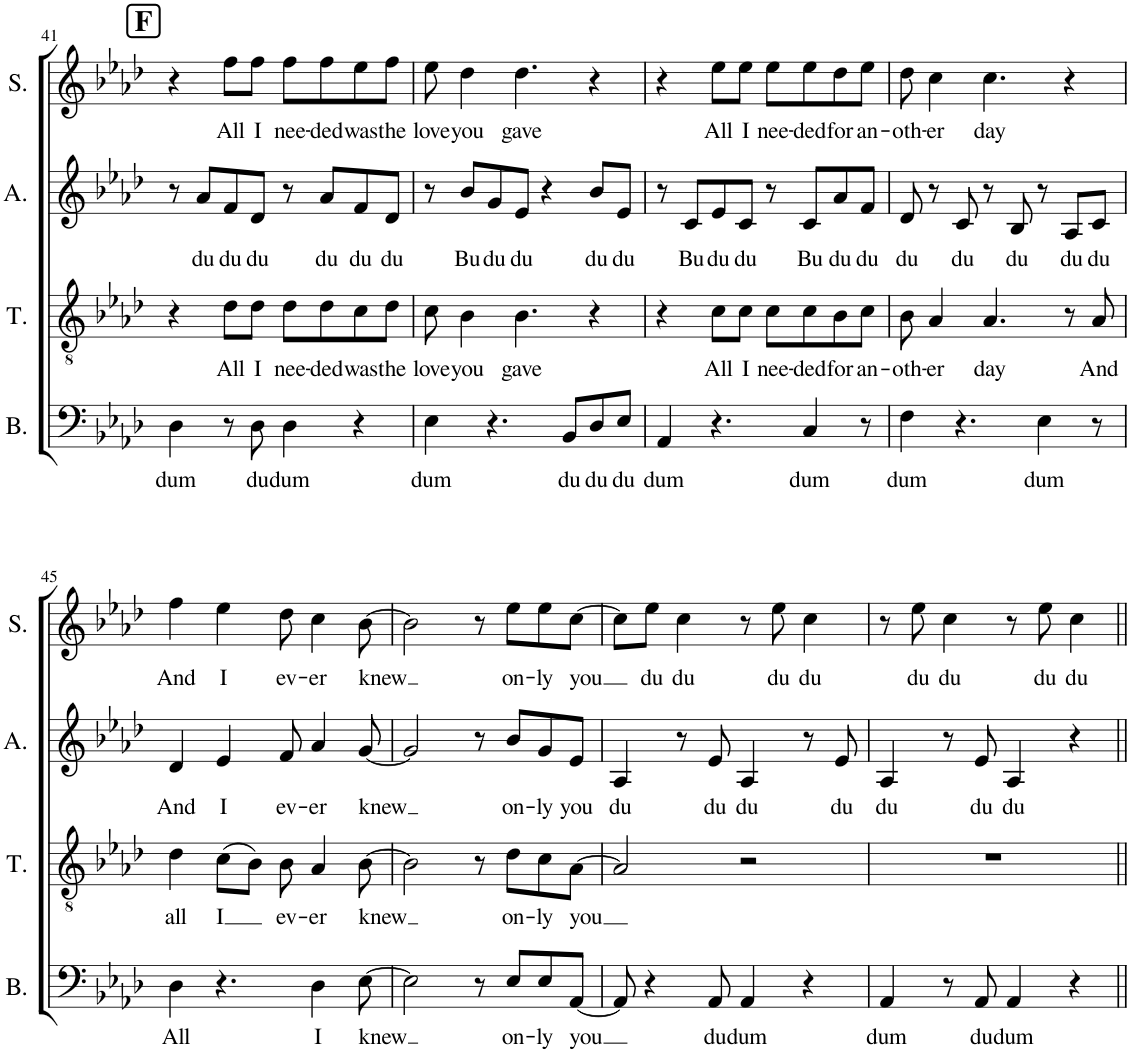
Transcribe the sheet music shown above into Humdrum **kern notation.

**kern	**text	**kern	**text	**kern	**text	**kern	**text
*part4	*part4	*part3	*part3	*part2	*part2	*part1	*part1
*staff4	*staff4	*staff3	*staff3	*staff2	*staff2	*staff1	*staff1
*I"Bass	*	*I"Tenor	*	*I"Alto	*	*I"Soprano	*
*I'B.	*	*I'T.	*	*I'A.	*	*I'S.	*
!!LO:PB:g=z
*clefF4	*	*clefGv2	*	*clefG2	*	*clefG2	*
*k[b-e-a-d-]	*	*k[b-e-a-d-]	*	*k[b-e-a-d-]	*	*k[b-e-a-d-]	*
*M4/4	*	*M4/4	*	*M4/4	*	*M4/4	*
!!LO:REH:place=s1:a:B:cj:fs=14:t=F
=41	=41	=41	=41	=41	=41	=41	=41
!	!LO:LY:b	!	!	!	!	!	!
4D-\	dum	4r	.	8r	.	4r	.
!	!	!	!	!	!LO:LY:b	!	!
.	.	.	.	8a-/L	du	.	.
!	!	!	!LO:LY:b	!	!LO:LY:b	!	!LO:LY:b
8r	.	8d-\L	All	8f/	du	8ff\L	All
!	!LO:LY:b	!	!LO:LY:b	!	!LO:LY:b	!	!LO:LY:b
8D-\	du	8d-\J	I	8d-/J	du	8ff\J	I
!	!LO:LY:b	!	!LO:LY:b	!	!	!	!LO:LY:b
4D-\	dum	8d-\L	nee-	8r	.	8ff\L	nee-
!	!	!	!LO:LY:b	!	!LO:LY:b	!	!LO:LY:b
.	.	8d-\	-ded	8a-/L	du	8ff\	-ded
!	!	!	!LO:LY:b	!	!LO:LY:b	!	!LO:LY:b
4r	.	8c\	was	8f/	du	8ee-\	was
!	!	!	!LO:LY:b	!	!LO:LY:b	!	!LO:LY:b
.	.	8d-\J	the	8d-/J	du	8ff\J	the
=42	=42	=42	=42	=42	=42	=42	=42
!	!LO:LY:b	!	!LO:LY:b	!	!	!	!LO:LY:b
4E-\	dum	8c\	love	8r	.	8ee-\	love
!	!	!	!LO:LY:b	!	!LO:LY:b	!	!LO:LY:b
.	.	4B-\	you	8b-/L	Bu	4dd-\	you
!	!	!	!	!	!LO:LY:b	!	!
4.r	.	.	.	8g/	du	.	.
!	!	!	!LO:LY:b	!	!LO:LY:b	!	!LO:LY:b
.	.	4.B-\	gave	8e-/J	du	4.dd-\	gave
.	.	.	.	4r	.	.	.
!	!LO:LY:b	!	!	!	!	!	!
8BB-/L	du	.	.	.	.	.	.
!	!LO:LY:b	!	!	!	!LO:LY:b	!	!
8D-/	du	4r	.	8b-/L	du	4r	.
!	!LO:LY:b	!	!	!	!LO:LY:b	!	!
8E-/J	du	.	.	8e-/J	du	.	.
=43	=43	=43	=43	=43	=43	=43	=43
!	!LO:LY:b	!	!	!	!	!	!
4AA-/	dum	4r	.	8r	.	4r	.
!	!	!	!	!	!LO:LY:b	!	!
.	.	.	.	8c/L	Bu	.	.
!	!	!	!LO:LY:b	!	!LO:LY:b	!	!LO:LY:b
4.r	.	8c\L	All	8e-/	du	8ee-\L	All
!	!	!	!LO:LY:b	!	!LO:LY:b	!	!LO:LY:b
.	.	8c\J	I	8c/J	du	8ee-\J	I
!	!	!	!LO:LY:b	!	!	!	!LO:LY:b
.	.	8c\L	nee-	8r	.	8ee-\L	nee-
!	!LO:LY:b	!	!LO:LY:b	!	!LO:LY:b	!	!LO:LY:b
4C/	dum	8c\	-ded	8c/L	Bu	8ee-\	-ded
!	!	!	!LO:LY:b	!	!LO:LY:b	!	!LO:LY:b
.	.	8B-\	for	8a-/	du	8dd-\	for
!	!	!	!LO:LY:b	!	!LO:LY:b	!	!LO:LY:b
8r	.	8c\J	an-	8f/J	du	8ee-\J	an-
=44	=44	=44	=44	=44	=44	=44	=44
!	!LO:LY:b	!	!LO:LY:b	!	!LO:LY:b	!	!LO:LY:b
4F\	dum	8B-\	-oth-	8d-/	du	8dd-\	-oth-
!	!	!	!LO:LY:b	!	!	!	!LO:LY:b
.	.	4A-/	-er	8r	.	4cc\	-er
!	!	!	!	!	!LO:LY:b	!	!
4.r	.	.	.	8c/	du	.	.
!	!	!	!LO:LY:b	!	!	!	!LO:LY:b
.	.	4.A-/	day	8r	.	4.cc\	day
!	!	!	!	!	!LO:LY:b	!	!
.	.	.	.	8B-/	du	.	.
!	!LO:LY:b	!	!	!	!	!	!
4E-\	dum	.	.	8r	.	.	.
!	!	!	!	!	!LO:LY:b	!	!
.	.	8r	.	8A-/L	du	4r	.
!	!	!	!LO:LY:b	!	!LO:LY:b	!	!
8r	.	8A-/	And	8c/J	du	.	.
!!LO:LB:g=z
=45	=45	=45	=45	=45	=45	=45	=45
!	!LO:LY:b	!	!LO:LY:b	!	!LO:LY:b	!	!LO:LY:b
4D-\	All	4d-\	all	4d-/	And	4ff\	And
!	!	!	!LO:LY:b	!	!LO:LY:b	!	!LO:LY:b
4.r	.	(8c\L	I	4e-/	I	4ee-\	I
.	.	8B-\J)	.	.	.	.	.
!	!	!	!LO:LY:b	!	!LO:LY:b	!	!LO:LY:b
.	.	8B-\	ev-	8f/	ev-	8dd-\	ev-
!	!LO:LY:b	!	!LO:LY:b	!	!LO:LY:b	!	!LO:LY:b
4D-\	I	4A-/	-er	4a-/	-er	4cc\	-er
!	!LO:LY:b	!	!LO:LY:b	!	!LO:LY:b	!	!LO:LY:b
[8E-\	knew	[8B-\	knew	[8g/	knew	[8b-\	knew
=46	=46	=46	=46	=46	=46	=46	=46
2E-\]	.	2B-\]	.	2g/]	.	2b-\]	.
8r	.	8r	.	8r	.	8r	.
!	!LO:LY:b	!	!LO:LY:b	!	!LO:LY:b	!	!LO:LY:b
8E-/L	on-	8d-\L	on-	8b-/L	on-	8ee-\L	on-
!	!LO:LY:b	!	!LO:LY:b	!	!LO:LY:b	!	!LO:LY:b
8E-/	-ly	8c\	-ly	8g/	-ly	8ee-\	-ly
!	!LO:LY:b	!	!LO:LY:b	!	!LO:LY:b	!	!LO:LY:b
[8AA-/J	you	[8A-\J	you	8e-/J	you	[8cc\J	you
=47	=47	=47	=47	=47	=47	=47	=47
!	!	!	!	!	!LO:LY:b	!	!
8AA-/]	.	2A-/]	.	4A-/	du	8cc\L]	.
!	!	!	!	!	!	!	!LO:LY:b
4r	.	.	.	.	.	8ee-\J	du
!	!	!	!	!	!	!	!LO:LY:b
.	.	.	.	8r	.	4cc\	du
!	!LO:LY:b	!	!	!	!LO:LY:b	!	!
8AA-/	du	.	.	8e-/	du	.	.
!	!LO:LY:b	!	!	!	!LO:LY:b	!	!
4AA-/	dum	2r	.	4A-/	du	8r	.
!	!	!	!	!	!	!	!LO:LY:b
.	.	.	.	.	.	8ee-\	du
!	!	!	!	!	!	!	!LO:LY:b
4r	.	.	.	8r	.	4cc\	du
!	!	!	!	!	!LO:LY:b	!	!
.	.	.	.	8e-/	du	.	.
=48	=48	=48	=48	=48	=48	=48	=48
!	!LO:LY:b	!	!	!	!LO:LY:b	!	!
4AA-/	dum	1r	.	4A-/	du	8r	.
!	!	!	!	!	!	!	!LO:LY:b
.	.	.	.	.	.	8ee-\	du
!	!	!	!	!	!	!	!LO:LY:b
8r	.	.	.	8r	.	4cc\	du
!	!LO:LY:b	!	!	!	!LO:LY:b	!	!
8AA-/	du	.	.	8e-/	du	.	.
!	!LO:LY:b	!	!	!	!LO:LY:b	!	!
4AA-/	dum	.	.	4A-/	du	8r	.
!	!	!	!	!	!	!	!LO:LY:b
.	.	.	.	.	.	8ee-\	du
!	!	!	!	!	!	!	!LO:LY:b
4r	.	.	.	4r	.	4cc\	du
=||	=||	=||	=||	=||	=||	=||	=||
*-	*-	*-	*-	*-	*-	*-	*-
